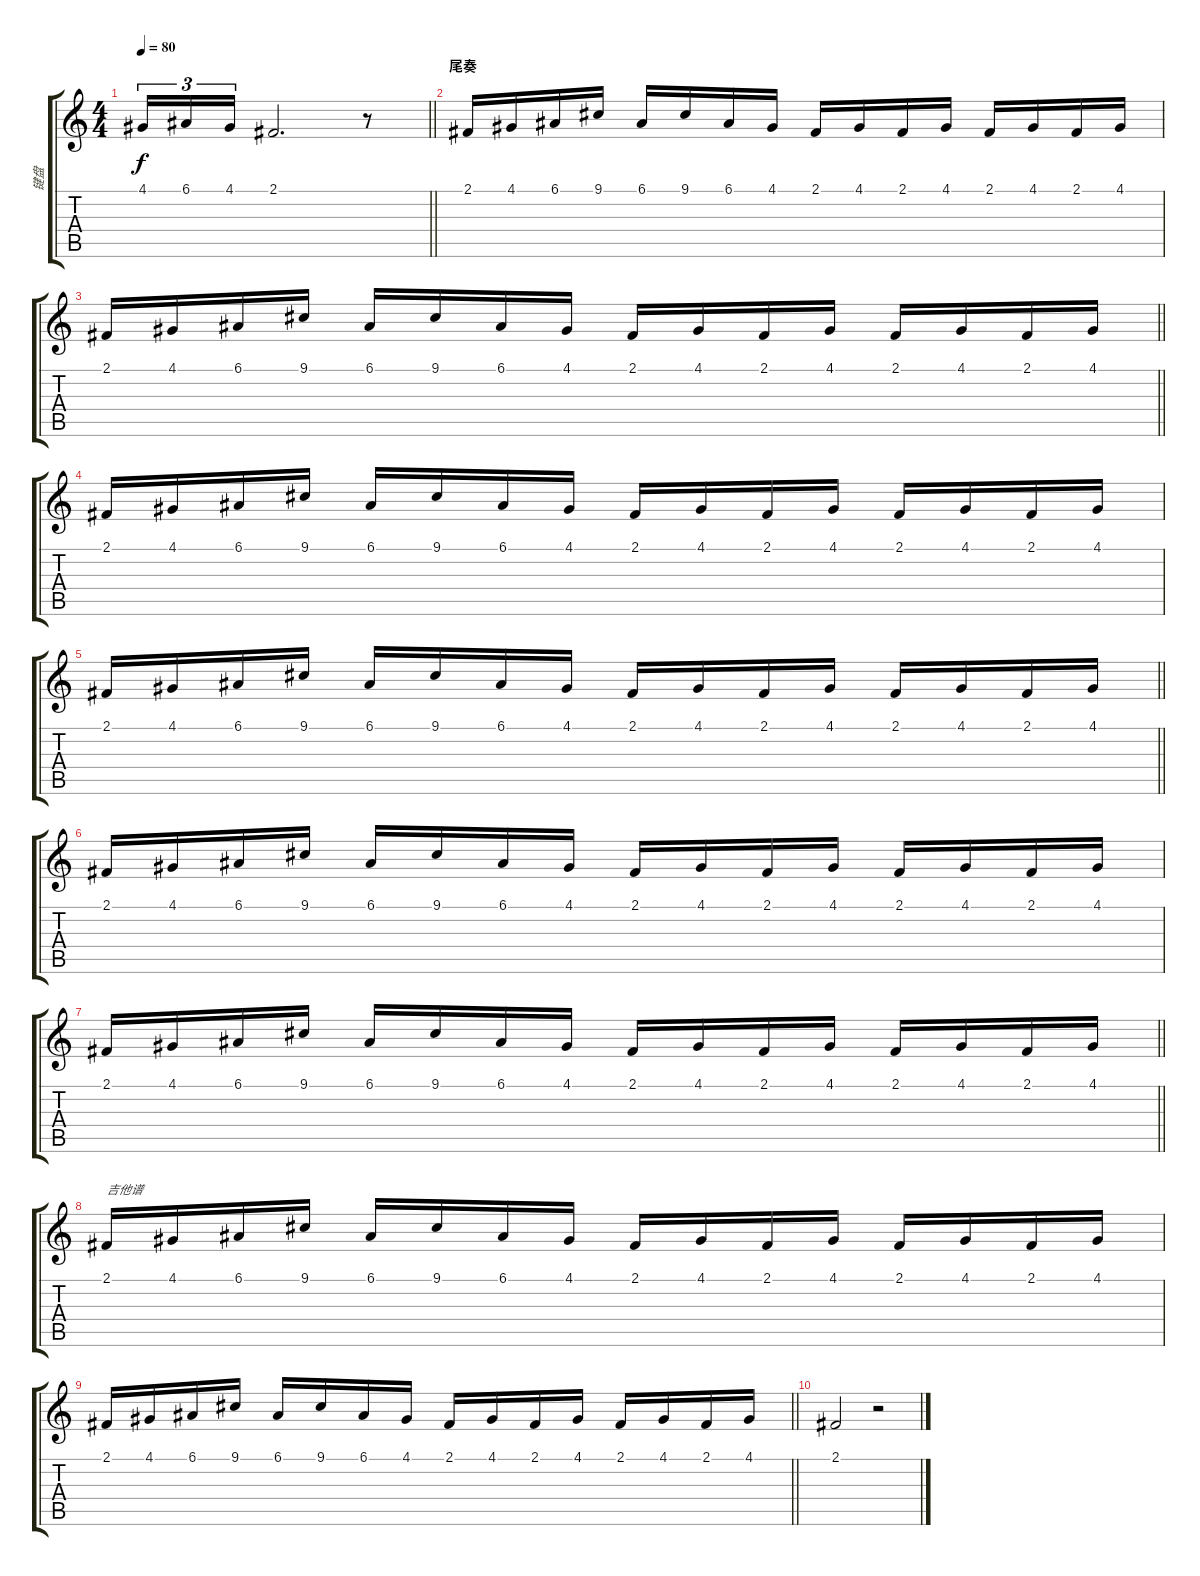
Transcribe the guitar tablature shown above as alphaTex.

\track ("键盘" "键盘") {instrument clarinet}
\staff {score tabs}
\tuning (E4 B3 G3 D3 A2 E2) {hide}
\ts (4 4)
\tempo 80
\clef g2
\barLineRight lightlight
\ks c
4.1.16{tu (3 2) dy f} 6.1.16{tu (3 2)} 4.1.16{tu (3 2)} 2.1.2{d} r.8 |
\section ("" "尾奏")
2.1.16 4.1.16 6.1.16 9.1.16 6.1.16 9.1.16 6.1.16 4.1.16 2.1.16 4.1.16 2.1.16 4.1.16 2.1.16 4.1.16 2.1.16 4.1.16 |
\barLineRight lightlight
2.1.16 4.1.16 6.1.16 9.1.16 6.1.16 9.1.16 6.1.16 4.1.16 2.1.16 4.1.16 2.1.16 4.1.16 2.1.16 4.1.16 2.1.16 4.1.16 |
2.1.16 4.1.16 6.1.16 9.1.16 6.1.16 9.1.16 6.1.16 4.1.16 2.1.16 4.1.16 2.1.16 4.1.16 2.1.16 4.1.16 2.1.16 4.1.16 |
\barLineRight lightlight
2.1.16 4.1.16 6.1.16 9.1.16 6.1.16 9.1.16 6.1.16 4.1.16 2.1.16 4.1.16 2.1.16 4.1.16 2.1.16 4.1.16 2.1.16 4.1.16 |
2.1.16 4.1.16 6.1.16 9.1.16 6.1.16 9.1.16 6.1.16 4.1.16 2.1.16 4.1.16 2.1.16 4.1.16 2.1.16 4.1.16 2.1.16 4.1.16 |
\barLineRight lightlight
2.1.16 4.1.16 6.1.16 9.1.16 6.1.16 9.1.16 6.1.16 4.1.16 2.1.16 4.1.16 2.1.16 4.1.16 2.1.16 4.1.16 2.1.16 4.1.16 |
2.1.16{txt "吉他谱"} 4.1.16 6.1.16 9.1.16 6.1.16 9.1.16 6.1.16 4.1.16 2.1.16 4.1.16 2.1.16 4.1.16 2.1.16 4.1.16 2.1.16 4.1.16 |
\barLineRight lightlight
2.1.16 4.1.16 6.1.16 9.1.16 6.1.16 9.1.16 6.1.16 4.1.16 2.1.16 4.1.16 2.1.16 4.1.16 2.1.16 4.1.16 2.1.16 4.1.16 |
2.1.2 r.2
